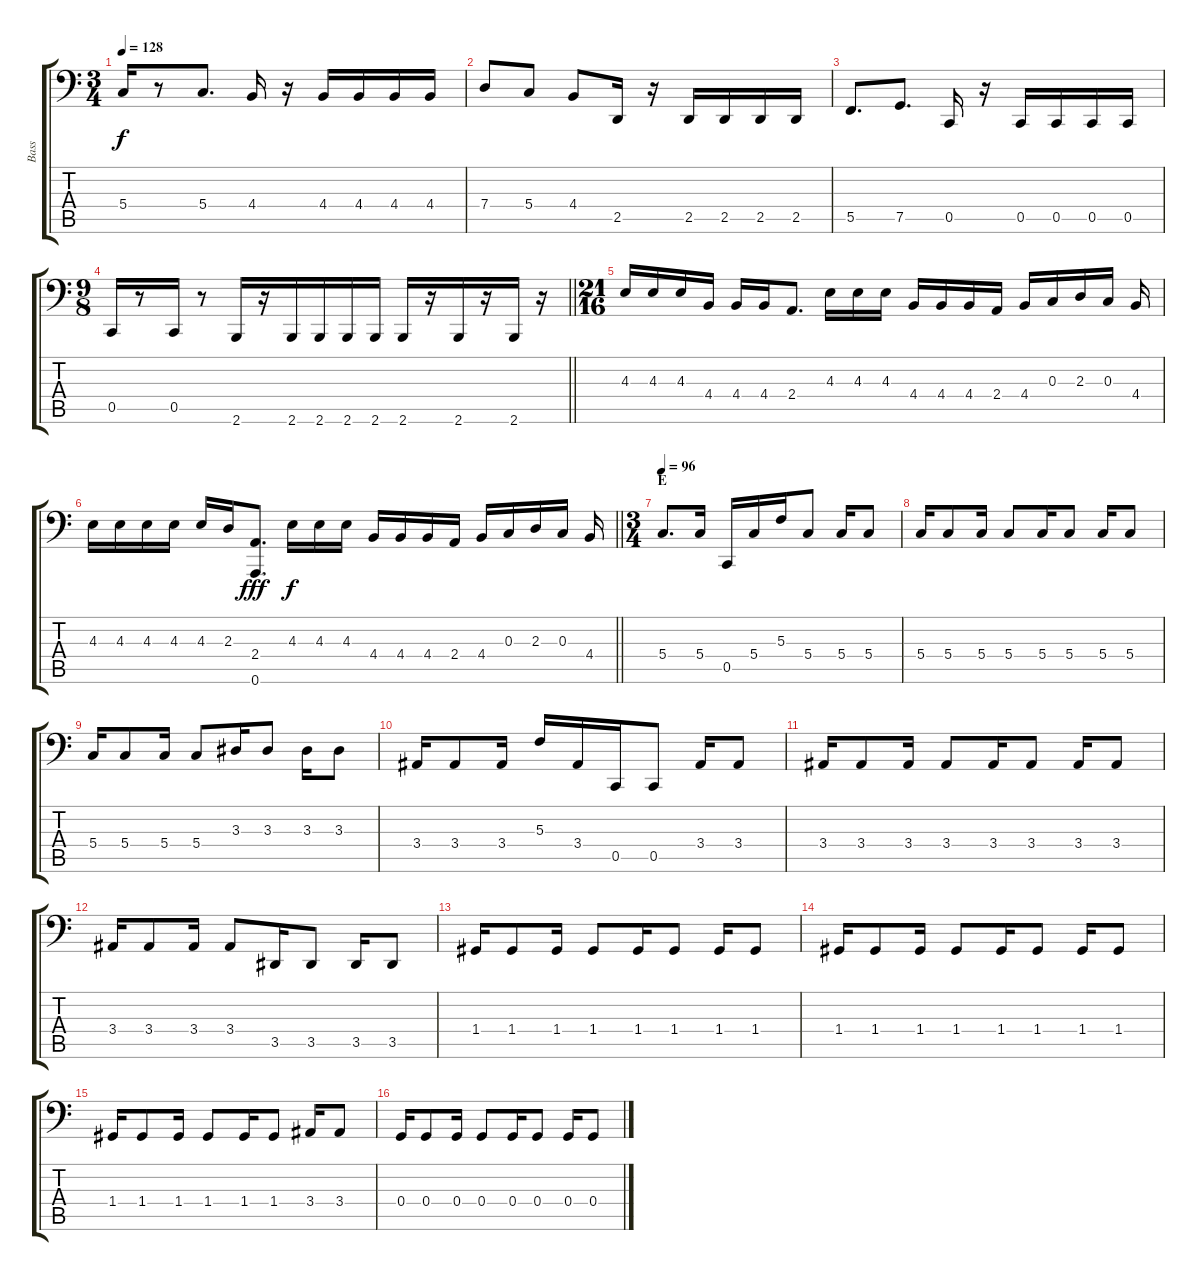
\track ("Bass" "Bass") {instrument electricbasspick}
\staff {score tabs}
\tuning (Bb2 F2 C2 G1 C1 A0) {hide}
\ts (3 4)
\tempo 128
\clef f4
\ks c
5.4.16{dy f} r.8 5.4.8{d} 4.4.16 r.16 4.4.16 4.4.16 4.4.16 4.4.16 |
7.4.8 5.4.8 4.4.8 2.5.16 r.16 2.5.16 2.5.16 2.5.16 2.5.16 |
5.5.8{d} 7.5.8{d} 0.5.16 r.16 0.5.16 0.5.16 0.5.16 0.5.16 |
\ts (9 8)
\barLineRight lightlight
0.5.16 r.8 0.5.16 r.8 2.6.16 r.16 2.6.16 2.6.16 2.6.16 2.6.16 2.6.16 r.16 2.6.16 r.16 2.6.16 r.16 |
\ts (21 16)
4.3.16 4.3.16 4.3.16 4.4.16 4.4.16 4.4.16 2.4.8{d} 4.3.16 4.3.16 4.3.16 4.4.16 4.4.16 4.4.16 2.4.16 4.4.16 0.3.16 2.3.16 0.3.16 4.4.16 |
\barLineRight lightlight
4.3.16 4.3.16 4.3.16 4.3.16 4.3.16 2.3.16 (2.4 0.6).8{d dy fff instrument lead2sawtooth} 4.3.16{dy f instrument electricbasspick} 4.3.16 4.3.16 4.4.16 4.4.16 4.4.16 2.4.16 4.4.16 0.3.16 2.3.16 0.3.16 4.4.16 |
\ts (3 4)
\section ("" "E")
\tempo 96
5.4.8{d} 5.4.16 0.5.16 5.4.16 5.3.16 5.4.8 5.4.16 5.4.8 |
5.4.16 5.4.8 5.4.16 5.4.8 5.4.16 5.4.8 5.4.16 5.4.8 |
5.4.16 5.4.8 5.4.16 5.4.8 3.3.16 3.3.8 3.3.16 3.3.8 |
3.4.16 3.4.8 3.4.16 5.3.16 3.4.16 0.5.16 0.5.8 3.4.16 3.4.8 |
3.4.16 3.4.8 3.4.16 3.4.8 3.4.16 3.4.8 3.4.16 3.4.8 |
3.4.16 3.4.8 3.4.16 3.4.8 3.5.16 3.5.8 3.5.16 3.5.8 |
1.4.16 1.4.8 1.4.16 1.4.8 1.4.16 1.4.8 1.4.16 1.4.8 |
1.4.16 1.4.8 1.4.16 1.4.8 1.4.16 1.4.8 1.4.16 1.4.8 |
1.4.16 1.4.8 1.4.16 1.4.8 1.4.16 1.4.8 3.4.16 3.4.8 |
0.4.16 0.4.8 0.4.16 0.4.8 0.4.16 0.4.8 0.4.16 0.4.8
